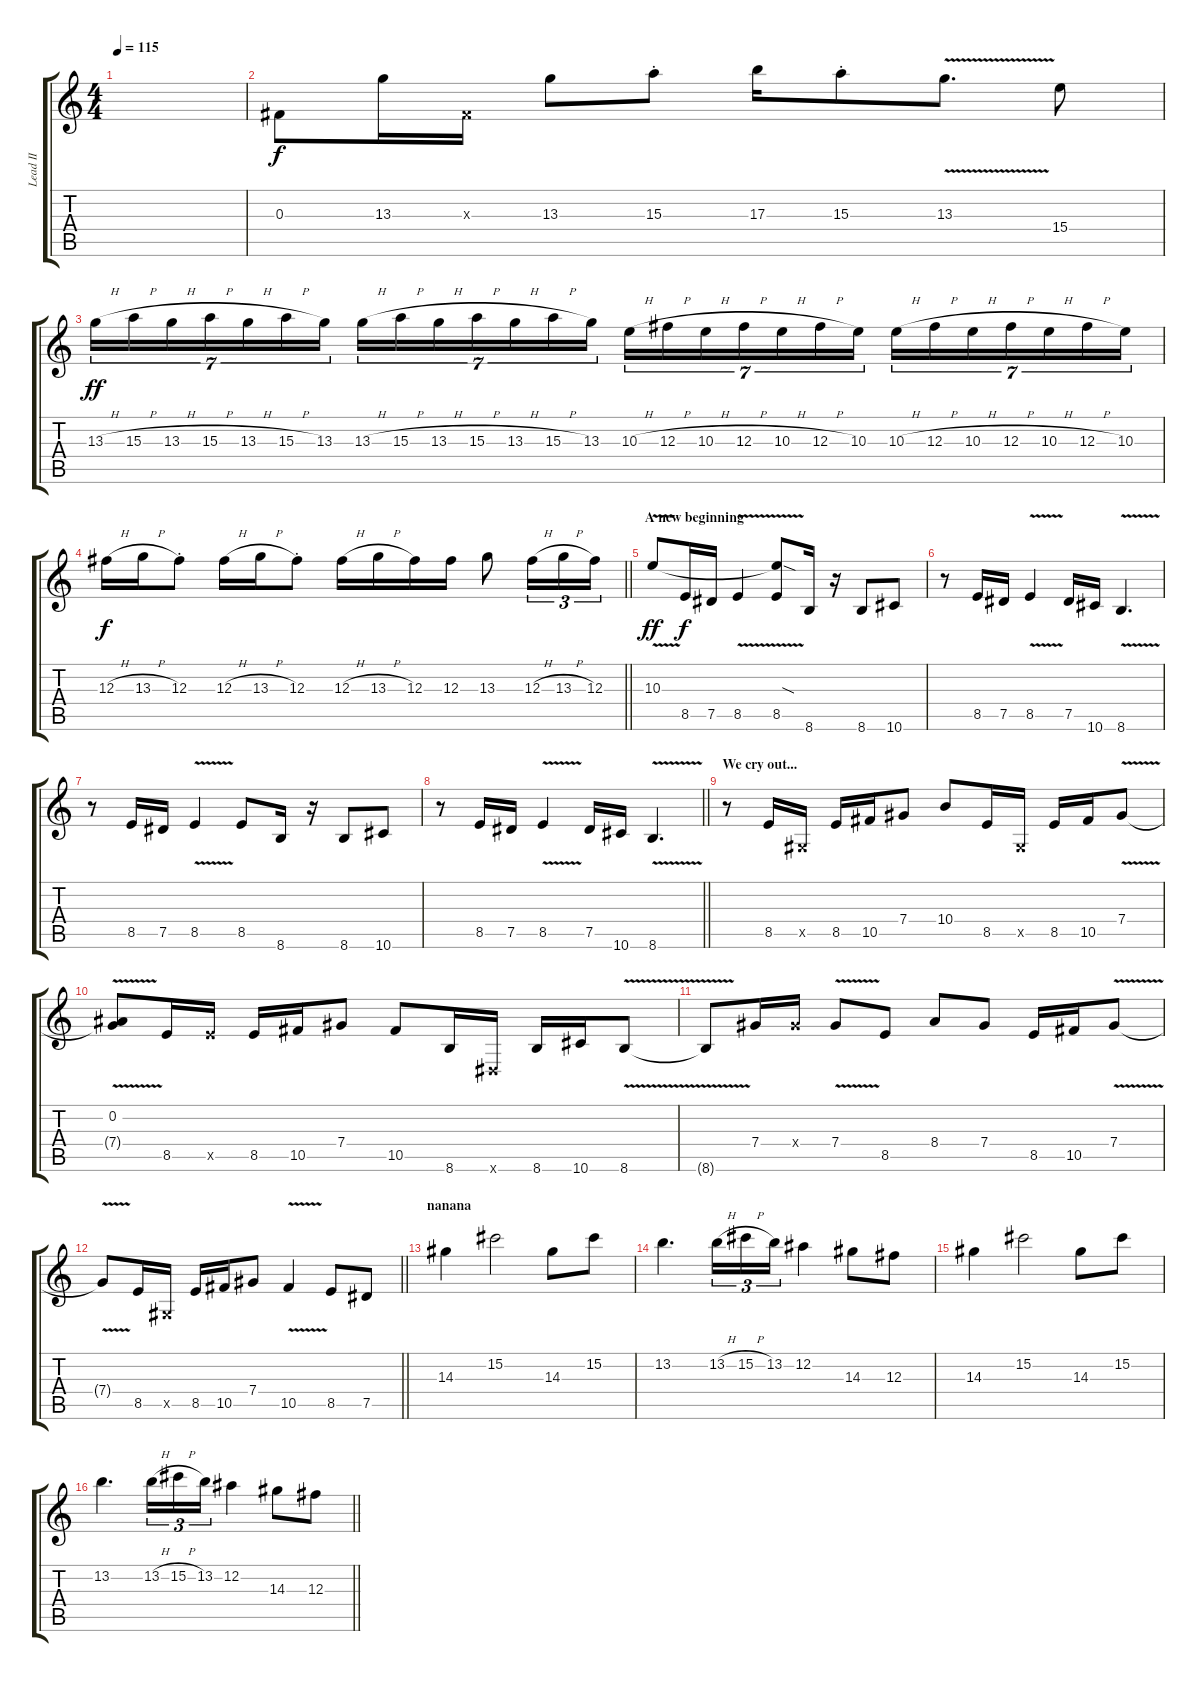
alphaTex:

\track ("Lead II" "Lead II") {instrument distortionguitar}
\staff {score tabs}
\tuning (Eb4 Bb3 Gb3 Db3 Ab2 Eb2) {hide}
\ts (4 4)
\section ("" "")
\tempo 115
\clef g2
\ks c
|
0.3.8 13.3.16 0.3{x}.16 13.3.8 15.3{st}.8 17.3.16 15.3{st}.8 13.3{v}.8{d} 15.4.8 |
13.3{h}.16{tu (7 4) dy ff volume 15 balance 1} 15.3{h}.16{tu (7 4)} 13.3{h}.16{tu (7 4)} 15.3{h}.16{tu (7 4)} 13.3{h}.16{tu (7 4)} 15.3{h}.16{tu (7 4)} 13.3.16{tu (7 4)} 13.3{h}.16{tu (7 4)} 15.3{h}.16{tu (7 4)} 13.3{h}.16{tu (7 4)} 15.3{h}.16{tu (7 4)} 13.3{h}.16{tu (7 4)} 15.3{h}.16{tu (7 4)} 13.3.16{tu (7 4)} 10.3{h}.16{tu (7 4)} 12.3{h}.16{tu (7 4)} 10.3{h}.16{tu (7 4)} 12.3{h}.16{tu (7 4)} 10.3{h}.16{tu (7 4)} 12.3{h}.16{tu (7 4)} 10.3.16{tu (7 4)} 10.3{h}.16{tu (7 4)} 12.3{h}.16{tu (7 4)} 10.3{h}.16{tu (7 4)} 12.3{h}.16{tu (7 4)} 10.3{h}.16{tu (7 4)} 12.3{h}.16{tu (7 4)} 10.3.16{tu (7 4)} |
\barLineRight lightlight
12.3{h}.16{dy f volume 14 balance 3} 13.3{h}.16 12.3{st}.8 12.3{h}.16 13.3{h}.16 12.3{st}.8 12.3{h}.16 13.3{h}.16 12.3.16 12.3.16 13.3.8 12.3{h}.16{tu (3 2)} 13.3{h}.16{tu (3 2)} 12.3.16{tu (3 2)} |
\section ("" "A new beginning")
10.3{v}.8{dy ff} 8.5.16{dy f} 7.5.16 8.5{v}.4 (10.3{sod t} 8.5).8 8.6.16 r.16 8.6.8 10.6.8 |
r.8 8.5.16 7.5.16 8.5{v}.4 7.5.16 10.6.16 8.6{v}.4{d} |
r.8 8.5.16 7.5.16 8.5{v}.4 8.5.8 8.6.16 r.16 8.6.8 10.6.8 |
\barLineRight lightlight
r.8 8.5.16 7.5.16 8.5{v}.4 7.5.16 10.6.16 8.6{v}.4{d} |
\section ("" "We cry out...")
r.8 8.5.16 0.5{x}.16 8.5.16 10.5.16 7.4.8 10.4.8 8.5.16 0.5{x}.16 8.5.16 10.5.16 7.4{v}.8 |
(0.2 7.4{t}).8 8.5.16 8.5{x}.16 8.5.16 10.5.16 7.4.8 10.5.8 8.6.16 0.6{x}.16 8.6.16 10.6.16 8.6{v}.8 |
8.6{t}.8 7.4.16 7.4{x}.16 7.4{v}.8 8.5.8 8.4.8 7.4.8 8.5.16 10.5.16 7.4{v}.8 |
\barLineRight lightlight
7.4{t}.8 8.5.16 0.5{x}.16 8.5.16 10.5.16 7.4.8 10.5{v}.4 8.5.8 7.5.8 |
\section ("" "nanana")
14.3.4 15.2.2 14.3.8 15.2.8 |
13.2.4{d} 13.2{h}.16{tu (3 2)} 15.2{h}.16{tu (3 2)} 13.2.16{tu (3 2)} 12.2.4 14.3.8 12.3.8 |
14.3.4 15.2.2 14.3.8 15.2.8 |
\barLineRight lightlight
13.2.4{d} 13.2{h}.16{tu (3 2)} 15.2{h}.16{tu (3 2)} 13.2.16{tu (3 2)} 12.2.4 14.3.8 12.3.8
